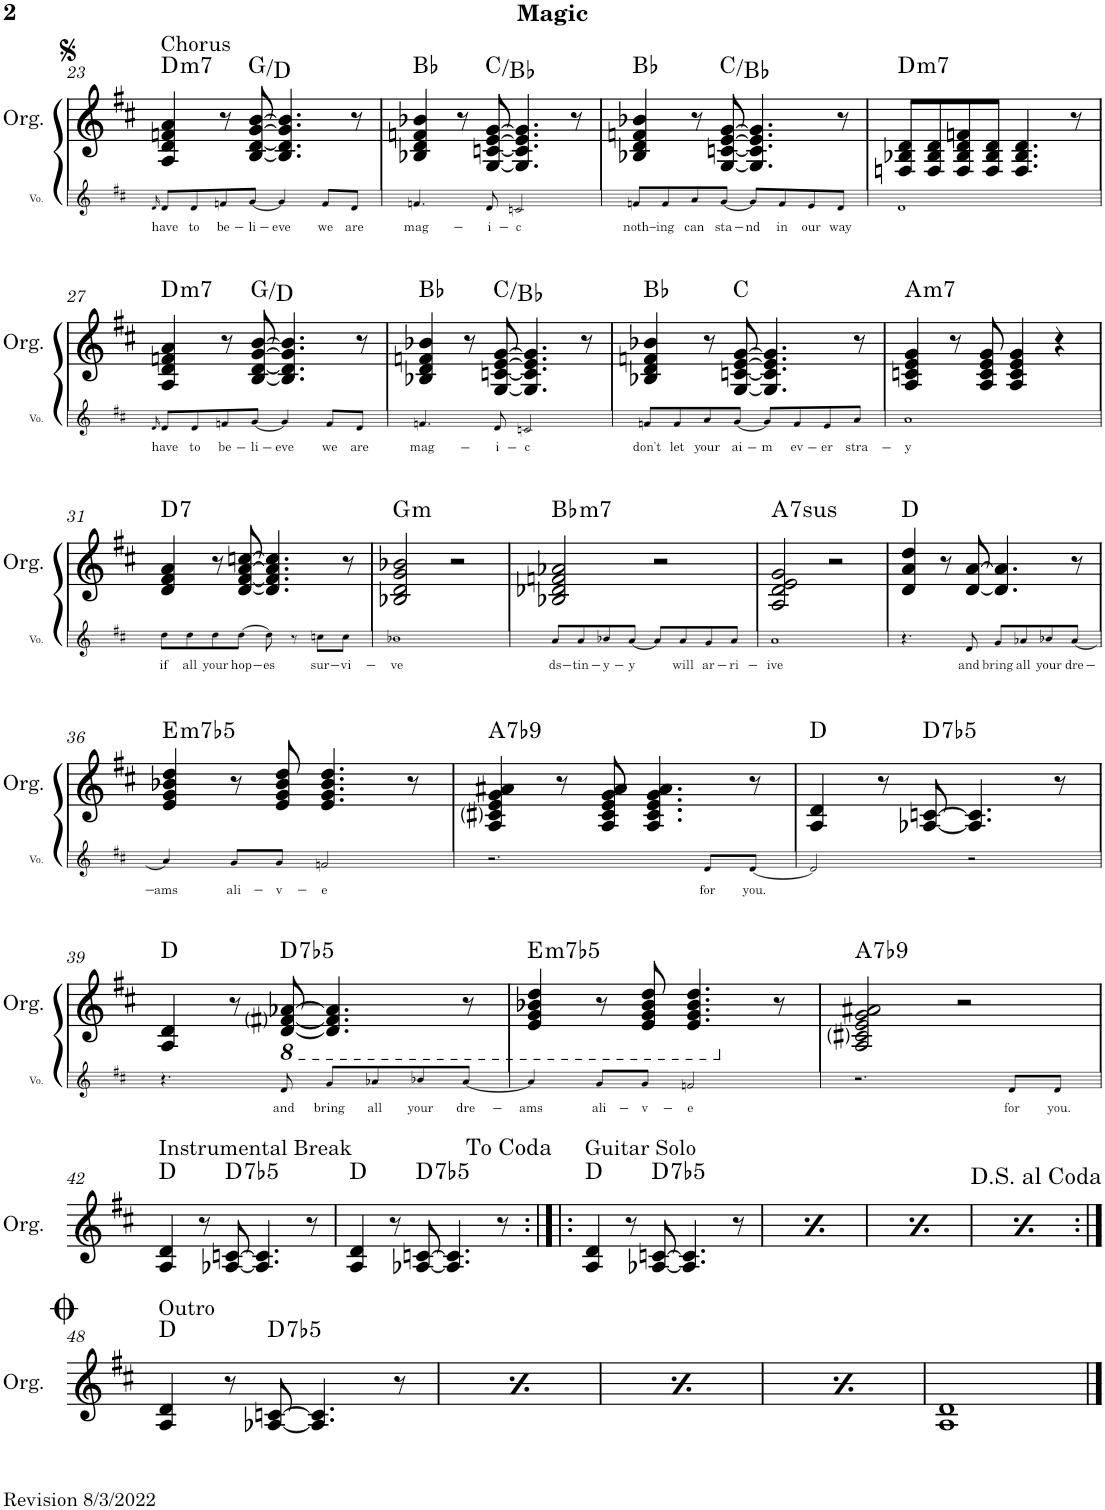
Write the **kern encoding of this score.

**kern	**text	**kern	**harte
*part2	*part2	*part1	*part1
*staff2	*staff2	*staff1	*
*I"Voice	*	*I"Organ	*
*I'Vo.	*	*I'Org.	*
!!LO:PB:g=z
*clefG2	*	*clefG2	*
*k[f#c#]	*	*k[f#c#]	*
*M4/4	*	*M4/4	*
=23	=23	=23	=23
16qd/	.	.	.
!	!	!LO:TX:a:t=Chorus	!
!	!LO:LY:b	!	!LO:H:kt=m7
8d/L	have	4A/ 4d/ 4fn/ 4a/	D:min7
!	!LO:LY:b	!	!
8d/	to	.	.
!	!LO:LY:b	!	!
8fn/	be-	8r	.
!	!LO:LY:b	!	!
[8g/J	-li-	[8B/ [8d/ [8g/ [8b/	G:maj/5
!	!LO:LY:b	!	!
4g/]	-eve	4.B/] 4.d/] 4.g/] 4.b/]	.
!	!LO:LY:b	!	!
8f/L	we	.	.
!	!LO:LY:b	!	!
8d/J	are	8r	.
=24	=24	=24	=24
!	!LO:LY:b	!	!
4.fn/	mag-	4B-X/ 4d/ 4fn/ 4b-X/	Bb:maj
.	.	8r	.
!	!LO:LY:b	!	!
8d/	i-	[8G/ [8cn/ [8e/ [8g/	C:maj/b7
!	!LO:LY:b	!	!
2cn/	-c	4.G/] 4.c/] 4.e/] 4.g/]	.
.	.	8r	.
=25	=25	=25	=25
!	!LO:LY:b	!	!
8fn/L	noth-	4B-X/ 4d/ 4fn/ 4b-X/	Bb:maj
!	!LO:LY:b	!	!
8f/	-ing	.	.
!	!LO:LY:b	!	!
8a/	can	8r	.
!	!LO:LY:b	!	!
[8g/J	sta-	[8G/ [8cn/ [8e/ [8g/	C:maj/b7
!	!LO:LY:b	!	!
8g/L]	-nd	4.G/] 4.c/] 4.e/] 4.g/]	.
!	!LO:LY:b	!	!
8f/	in	.	.
!	!LO:LY:b	!	!
8e/	our	.	.
!	!LO:LY:b	!	!
8d/J	way	8r	.
=26	=26	=26	=26
!	!	!	!LO:H:kt=m7
1d	.	8Fn/ 8B-X/ 8d/L	D:min7
.	.	8F/ 8B-/ 8d/	.
.	.	8F/ 8B-/ 8d/ 8fn/	.
.	.	8F/ 8B-/ 8d/J	.
.	.	4.F/ 4.B-/ 4.d/	.
.	.	8r	.
!!LO:LB:g=z
=27	=27	=27	=27
16qd/	.	.	.
!	!LO:LY:b	!	!LO:H:kt=m7
8d/L	have	4A/ 4d/ 4fn/ 4a/	D:min7
!	!LO:LY:b	!	!
8d/	to	.	.
!	!LO:LY:b	!	!
8fn/	be-	8r	.
!	!LO:LY:b	!	!
[8g/J	-li-	[8B/ [8d/ [8g/ [8b/	G:maj/5
!	!LO:LY:b	!	!
4g/]	-eve	4.B/] 4.d/] 4.g/] 4.b/]	.
!	!LO:LY:b	!	!
8f/L	we	.	.
!	!LO:LY:b	!	!
8d/J	are	8r	.
=28	=28	=28	=28
!	!LO:LY:b	!	!
4.fn/	mag-	4B-X/ 4d/ 4fn/ 4b-X/	Bb:maj
.	.	8r	.
!	!LO:LY:b	!	!
8d/	-i-	[8G/ [8cn/ [8e/ [8g/	C:maj/b7
!	!LO:LY:b	!	!
2cn/	-c	4.G/] 4.c/] 4.e/] 4.g/]	.
.	.	8r	.
=29	=29	=29	=29
!	!LO:LY:b	!	!
8fn/L	don't	4B-X/ 4d/ 4fn/ 4b-X/	Bb:maj
!	!LO:LY:b	!	!
8f/	let	.	.
!	!LO:LY:b	!	!
8a/	your	8r	.
!	!LO:LY:b	!	!
[8g/J	ai-	[8G/ [8cn/ [8e/ [8g/	C:maj
!	!LO:LY:b	!	!
8g/L]	-m	4.G/] 4.c/] 4.e/] 4.g/]	.
!	!LO:LY:b	!	!
8f/	ev-	.	.
!	!LO:LY:b	!	!
8e/	-er	.	.
!	!LO:LY:b	!	!
8a/J	stra-	8r	.
=30	=30	=30	=30
!	!LO:LY:b	!	!LO:H:kt=m7
1a	-y	4A/ 4cn/ 4e/ 4g/	A:min7
.	.	8r	.
.	.	8A/ 8c/ 8e/ 8g/	.
.	.	4A/ 4c/ 4e/ 4g/	.
.	.	4r	.
!!LO:LB:g=z
=31	=31	=31	=31
!	!LO:LY:b	!	!LO:H:kt=7
8dd\L	if	4d/ 4f#/ 4a/	D:7
!	!LO:LY:b	!	!
8dd\	all	.	.
!	!LO:LY:b	!	!
8dd\	your	8r	.
!	!LO:LY:b	!	!
[8dd\J	hop-	[8d/ [8f#/ [8a/ [8ccn/	.
!	!LO:LY:b	!	!
8dd\]	-es	4.d/] 4.f#/] 4.a/] 4.cc/]	.
8r	.	.	.
!	!LO:LY:b	!	!
8ccn\L	sur-	.	.
!	!LO:LY:b	!	!
8cc\J	-vi-	8r	.
=32	=32	=32	=32
!	!LO:LY:b	!	!LO:H:kt=m
1b-X	-ve	2B-X/ 2d/ 2g/ 2b-X/	G:min
.	.	2r	.
=33	=33	=33	=33
!	!LO:LY:b	!	!LO:H:kt=m7
8a/L	ds-	2B-X/ 2d-X/ 2fn/ 2a-X/	Bb:min7
!	!LO:LY:b	!	!
8a/	-tin-	.	.
!	!LO:LY:b	!	!
8b-X/	-y-	.	.
!	!LO:LY:b	!	!
[8a/J	-y	.	.
8a/L]	.	2r	.
!	!LO:LY:b	!	!
8a/	will	.	.
!	!LO:LY:b	!	!
8g/	ar-	.	.
!	!LO:LY:b	!	!
8a/J	-ri-	.	.
=34	=34	=34	=34
!	!LO:LY:b	!	!LO:H:kt=7sus
1a	-ive	2A/ 2d/ 2e/ 2g/	A:sus4(7)
.	.	2r	.
=35	=35	=35	=35
4.r	.	4d/ 4a/ 4dd/	D:maj
.	.	8r	.
!	!LO:LY:b	!	!
8d/	and	[8d/ [8a/	.
!	!LO:LY:b	!	!
8g/L	bring	4.d/] 4.a/]	.
!	!LO:LY:b	!	!
8a-X/	all	.	.
!	!LO:LY:b	!	!
8b-X/	your	.	.
!	!LO:LY:b	!	!
[8a-/J	dre-	8r	.
!!LO:LB:g=z
=36	=36	=36	=36
!	!LO:LY:b	!	!LO:H:kt=m7b5
4a-/]	-ams	4e/ 4g/ 4b-X/ 4dd/	E:hdim7
!	!LO:LY:b	!	!
8g/L	ali-	8r	.
!	!LO:LY:b	!	!
8g/J	-v-	8e/ 8g/ 8b-/ 8dd/	.
!	!LO:LY:b	!	!
2fn/	-e	4.e/ 4.g/ 4.b-/ 4.dd/	.
.	.	8r	.
=37	=37	=37	=37
!	!	!	!LO:H:kt=7
2.r	.	4A/ 4c#i/ 4e/ 4g/ 4a#X/	A:7(b9)
.	.	8r	.
.	.	8A/ 8c#/ 8e/ 8g/ 8a#/	.
.	.	4.A/ 4.c#/ 4.e/ 4.g/ 4.a#/	.
!	!LO:LY:b	!	!
8d/L	for	.	.
!	!LO:LY:b	!	!
[8d/J	you.	8r	.
=38	=38	=38	=38
2d/]	.	4A/ 4d/	D:maj
.	.	8r	.
!	!	!	!LO:H:kt=7
.	.	[8A-X/ [8cn/	D:(3,b5,b7)
2r	.	4.A-/] 4.c/]	.
.	.	8r	.
!!LO:LB:g=z
=39	=39	=39	=39
4.r	.	4A/ 4d/	D:maj
.	.	8r	.
!	!LO:LY:b	!	!
*	*	*8ba	*
!	!	!	!LO:H:kt=7
8d/	and	[8D/ [8F#i/ [8A-X/	D:(3,b5,b7)
!	!LO:LY:b	!	!
8g/L	bring	4.D/] 4.F#/] 4.A-/]	.
!	!LO:LY:b	!	!
8a-X/	all	.	.
!	!LO:LY:b	!	!
8b-X/	your	.	.
!	!LO:LY:b	!	!
[8a-/J	dre-	8r	.
=40	=40	=40	=40
!	!LO:LY:b	!	!LO:H:kt=m7b5
4a-/]	-ams	4E/ 4G/ 4B-X/ 4d/	E:hdim7
!	!LO:LY:b	!	!
8g/L	ali-	8r	.
!	!LO:LY:b	!	!
8g/J	-v-	8E/ 8G/ 8B-/ 8d/	.
!	!LO:LY:b	!	!
2fn/	-e	4.E/ 4.G/ 4.B-/ 4.d/	.
*	*	*X8ba	*
.	.	8r	.
=41	=41	=41	=41
!	!	!	!LO:H:kt=7
2.r	.	2A/ 2c#i/ 2e/ 2g/ 2a#X/	A:7(b9)
.	.	2r	.
!	!LO:LY:b	!	!
8d/L	for	.	.
!	!LO:LY:b	!	!
8d/J	you.	.	.
!!LO:LB:g=z
=42	=42	=42	=42
!	!	!LO:TX:a:t=Instrumental Break	!
2r	.	4A/ 4d/	D:maj
.	.	8r	.
!	!	!	!LO:H:kt=7
.	.	[8A-X/ [8cn/	D:(3,b5,b7)
2r	.	4.A-/] 4.c/]	.
.	.	8r	.
=43	=43	=43	=43
1r	.	4A/ 4d/	D:maj
.	.	8r	.
!	!	!	!LO:H:kt=7
.	.	[8A-X/ [8cn/	D:(3,b5,b7)
.	.	4.A-/] 4.c/]	.
.	.	8r	.
=44:|!|:	=44:|!|:	=44:|!|:	=44:|!|:
!	!	!LO:TX:a:t=Guitar Solo	!
1r	.	4A/ 4d/	D:maj
.	.	8r	.
!	!	!	!LO:H:kt=7
.	.	[8A-X/ [8cn/	D:(3,b5,b7)
.	.	4.A-/] 4.c/]	.
.	.	8r	.
=45	=45	=45	=45
!	!	!LO:TX:a:t=Guitar Solo	!
1r	.	4A/ 4d/	D:maj
.	.	8r	.
!	!	!	!LO:H:kt=7
.	.	[8A-X/ [8cn/	D:(3,b5,b7)
.	.	4.A-/] 4.c/]	.
.	.	8r	.
=46	=46	=46	=46
!	!	!LO:TX:a:t=Guitar Solo	!
1r	.	4A/ 4d/	D:maj
.	.	8r	.
!	!	!	!LO:H:kt=7
.	.	[8A-X/ [8cn/	D:(3,b5,b7)
.	.	4.A-/] 4.c/]	.
.	.	8r	.
=47	=47	=47	=47
!	!	!LO:TX:a:t=Guitar Solo	!
1r	.	4A/ 4d/	D:maj
.	.	8r	.
!	!	!	!LO:H:kt=7
.	.	[8A-X/ [8cn/	D:(3,b5,b7)
.	.	4.A-/] 4.c/]	.
.	.	8r	.
!!LO:LB:g=z
=48:|!	=48:|!	=48:|!	=48:|!
!	!	!LO:TX:a:t=Outro	!
1r	.	4A/ 4d/	D:maj
.	.	8r	.
!	!	!	!LO:H:kt=7
.	.	[8A-X/ [8cn/	D:(3,b5,b7)
.	.	4.A-/] 4.c/]	.
.	.	8r	.
=49	=49	=49	=49
!	!	!LO:TX:a:t=Outro	!
1r	.	4A/ 4d/	D:maj
.	.	8r	.
!	!	!	!LO:H:kt=7
.	.	[8A-X/ [8cn/	D:(3,b5,b7)
.	.	4.A-/] 4.c/]	.
.	.	8r	.
=50	=50	=50	=50
!	!	!LO:TX:a:t=Outro	!
1r	.	4A/ 4d/	D:maj
.	.	8r	.
!	!	!	!LO:H:kt=7
.	.	[8A-X/ [8cn/	D:(3,b5,b7)
.	.	4.A-/] 4.c/]	.
.	.	8r	.
=51	=51	=51	=51
!	!	!LO:TX:a:t=Outro	!
1r	.	4A/ 4d/	D:maj
.	.	8r	.
!	!	!	!LO:H:kt=7
.	.	[8A-X/ [8cn/	D:(3,b5,b7)
.	.	4.A-/] 4.c/]	.
.	.	8r	.
=52	=52	=52	=52
1r	.	1A 1d	.
==	==	==	==
*-	*-	*-	*-
